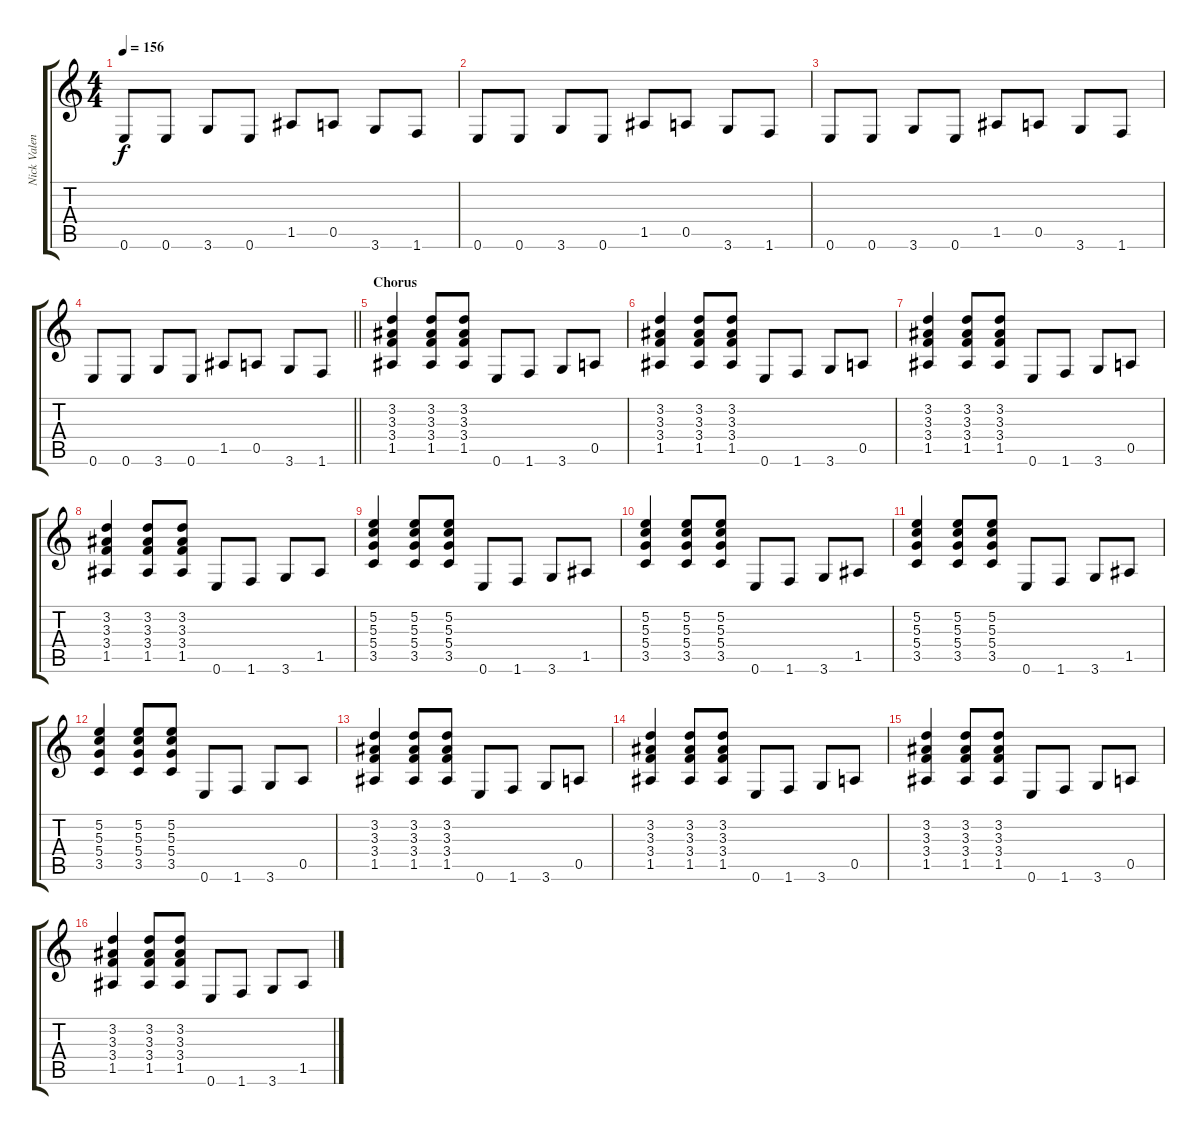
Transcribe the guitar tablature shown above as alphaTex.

\track ("Nick Valenci " "Nick Valen") {instrument distortionguitar}
\staff {score tabs}
\tuning (E4 B3 G3 D3 A2 E2) {hide}
\ts (4 4)
\tempo 156
\clef g2
\ks c
0.6.8{dy f} 0.6.8 3.6.8 0.6.8 1.5.8 0.5.8 3.6.8 1.6.8 |
0.6.8 0.6.8 3.6.8 0.6.8 1.5.8 0.5.8 3.6.8 1.6.8 |
0.6.8 0.6.8 3.6.8 0.6.8 1.5.8 0.5.8 3.6.8 1.6.8 |
\barLineRight lightlight
0.6.8 0.6.8 3.6.8 0.6.8 1.5.8 0.5.8 3.6.8 1.6.8 |
\section ("" "Chorus")
(3.2 3.3 3.4 1.5).4 (3.2 3.3 3.4 1.5).8 (3.2 3.3 3.4 1.5).8 0.6.8 1.6.8 3.6.8 0.5.8 |
(3.2 3.3 3.4 1.5).4 (3.2 3.3 3.4 1.5).8 (3.2 3.3 3.4 1.5).8 0.6.8 1.6.8 3.6.8 0.5.8 |
(3.2 3.3 3.4 1.5).4 (3.2 3.3 3.4 1.5).8 (3.2 3.3 3.4 1.5).8 0.6.8 1.6.8 3.6.8 0.5.8 |
(3.2 3.3 3.4 1.5).4 (3.2 3.3 3.4 1.5).8 (3.2 3.3 3.4 1.5).8 0.6.8 1.6.8 3.6.8 1.5.8 |
(5.2 5.3 5.4 3.5).4 (5.2 5.3 5.4 3.5).8 (5.2 5.3 5.4 3.5).8 0.6.8 1.6.8 3.6.8 1.5.8 |
(5.2 5.3 5.4 3.5).4 (5.2 5.3 5.4 3.5).8 (5.2 5.3 5.4 3.5).8 0.6.8 1.6.8 3.6.8 1.5.8 |
(5.2 5.3 5.4 3.5).4 (5.2 5.3 5.4 3.5).8 (5.2 5.3 5.4 3.5).8 0.6.8 1.6.8 3.6.8 1.5.8 |
(5.2 5.3 5.4 3.5).4 (5.2 5.3 5.4 3.5).8 (5.2 5.3 5.4 3.5).8 0.6.8 1.6.8 3.6.8 0.5.8 |
(3.2 3.3 3.4 1.5).4 (3.2 3.3 3.4 1.5).8 (3.2 3.3 3.4 1.5).8 0.6.8 1.6.8 3.6.8 0.5.8 |
(3.2 3.3 3.4 1.5).4 (3.2 3.3 3.4 1.5).8 (3.2 3.3 3.4 1.5).8 0.6.8 1.6.8 3.6.8 0.5.8 |
(3.2 3.3 3.4 1.5).4 (3.2 3.3 3.4 1.5).8 (3.2 3.3 3.4 1.5).8 0.6.8 1.6.8 3.6.8 0.5.8 |
(3.2 3.3 3.4 1.5).4 (3.2 3.3 3.4 1.5).8 (3.2 3.3 3.4 1.5).8 0.6.8 1.6.8 3.6.8 1.5.8
